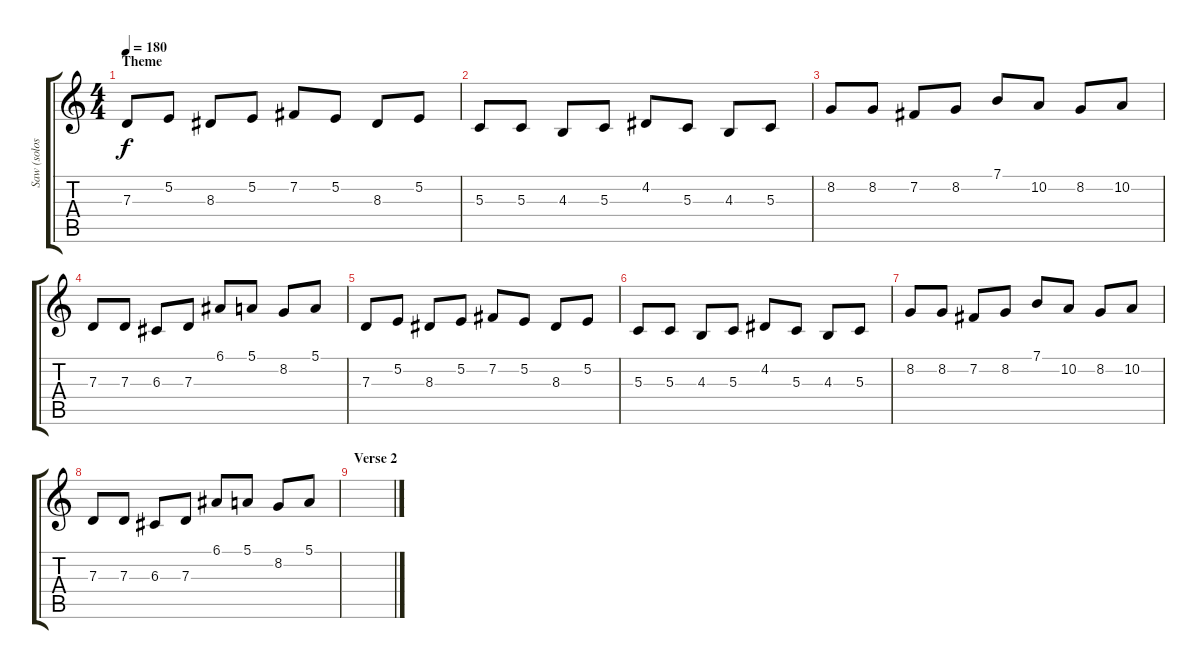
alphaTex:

\track ("Saw (solos)" "Saw (solos") {instrument lead2sawtooth}
\staff {score tabs}
\tuning (E4 B3 G3 D3 A2 E2) {hide}
\ts (4 4)
\section ("" "Theme")
\tempo 180
\clef g2
\ks c
7.3.8{dy f} 5.2.8 8.3.8 5.2.8 7.2.8 5.2.8 8.3.8 5.2.8 |
5.3.8 5.3.8 4.3.8 5.3.8 4.2.8 5.3.8 4.3.8 5.3.8 |
8.2.8 8.2.8 7.2.8 8.2.8 7.1.8 10.2.8 8.2.8 10.2.8 |
7.3.8 7.3.8 6.3.8 7.3.8 6.1.8 5.1.8 8.2.8 5.1.8 |
7.3.8 5.2.8 8.3.8 5.2.8 7.2.8 5.2.8 8.3.8 5.2.8 |
5.3.8 5.3.8 4.3.8 5.3.8 4.2.8 5.3.8 4.3.8 5.3.8 |
8.2.8 8.2.8 7.2.8 8.2.8 7.1.8 10.2.8 8.2.8 10.2.8 |
7.3.8 7.3.8 6.3.8 7.3.8 6.1.8 5.1.8 8.2.8 5.1.8 |
\section ("" "Verse 2")
